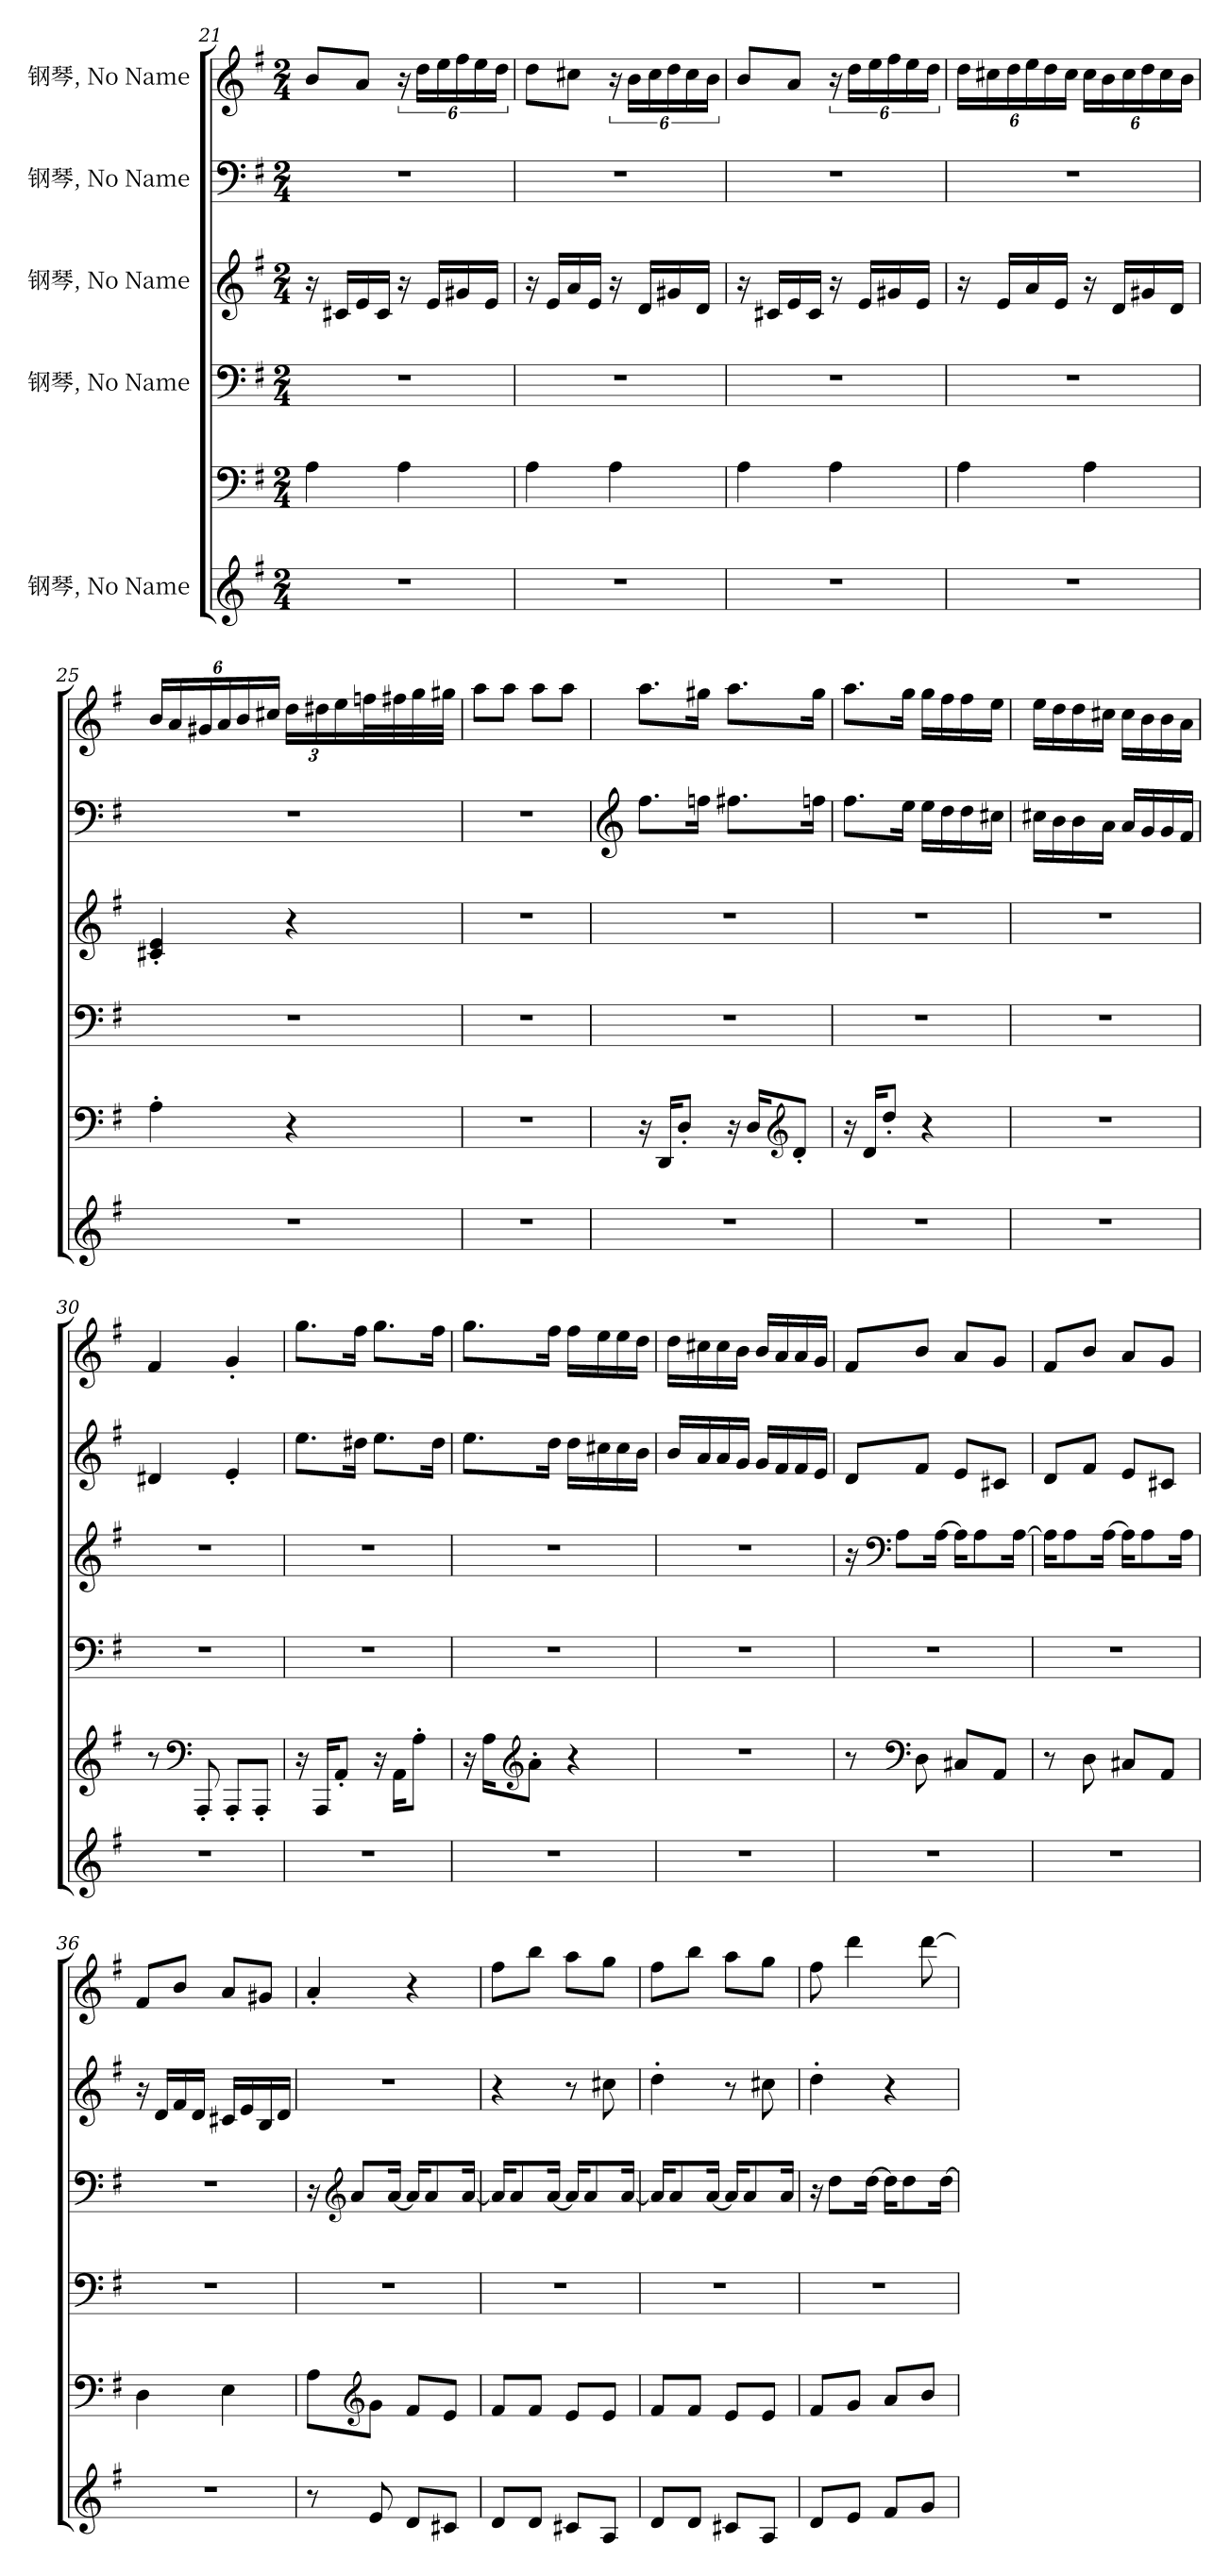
**kern	**kern	**kern	**kern	**kern	**kern
*part5	*part5	*part4	*part3	*part2	*part1
*staff6	*staff5	*staff4	*staff3	*staff2	*staff1
*I"钢琴, No Name	*	*I"钢琴, No Name	*I"钢琴, No Name	*I"钢琴, No Name	*I"钢琴, No Name
!!LO:LB:g=z
*clefG2	*clefF4	*clefF4	*clefG2	*clefF4	*clefG2
*k[f#]	*k[f#]	*k[f#]	*k[f#]	*k[f#]	*k[f#]
*M2/4	*M2/4	*M2/4	*M2/4	*M2/4	*M2/4
=21	=21	=21	=21	=21	=21
2r	4A\	2r	16r	2r	8b/L
.	.	.	16c#X/LL	.	.
.	.	.	16e/	.	8a/J
.	.	.	16c#/JJ	.	.
.	4A\	.	16r	.	24r
.	.	.	.	.	24dd\LL
.	.	.	16e/LL	.	.
.	.	.	.	.	24ee\
*	*	*	*	*	*Xbrackettup
.	.	.	16g#X/	.	24ff#\
.	.	.	.	.	24ee\
.	.	.	16e/JJ	.	.
.	.	.	.	.	24dd\JJ
=22	=22	=22	=22	=22	=22
2r	4A\	2r	16r	2r	8dd\L
.	.	.	16e/LL	.	.
.	.	.	16a/	.	8cc#X\J
.	.	.	16e/JJ	.	.
*	*	*	*	*	*brackettup
.	4A\	.	16r	.	24r
.	.	.	.	.	24b\LL
.	.	.	16d/LL	.	.
.	.	.	.	.	24cc#\
*	*	*	*	*	*Xbrackettup
.	.	.	16g#X/	.	24dd\
.	.	.	.	.	24cc#\
.	.	.	16d/JJ	.	.
.	.	.	.	.	24b\JJ
=23	=23	=23	=23	=23	=23
2r	4A\	2r	16r	2r	8b/L
.	.	.	16c#X/LL	.	.
.	.	.	16e/	.	8a/J
.	.	.	16c#/JJ	.	.
*	*	*	*	*	*brackettup
.	4A\	.	16r	.	24r
.	.	.	.	.	24dd\LL
.	.	.	16e/LL	.	.
.	.	.	.	.	24ee\
*	*	*	*	*	*Xbrackettup
.	.	.	16g#X/	.	24ff#\
.	.	.	.	.	24ee\
.	.	.	16e/JJ	.	.
.	.	.	.	.	24dd\JJ
!!LO:PB:g=z
=24	=24	=24	=24	=24	=24
2r	4A\	2r	16r	2r	24dd\LL
.	.	.	.	.	24cc#X\
.	.	.	16e/LL	.	.
.	.	.	.	.	24dd\
.	.	.	16a/	.	24ee\
.	.	.	.	.	24dd\
.	.	.	16e/JJ	.	.
.	.	.	.	.	24cc#\JJ
.	4A\	.	16r	.	24cc#\LL
.	.	.	.	.	24b\
.	.	.	16d/LL	.	.
.	.	.	.	.	24cc#\
.	.	.	16g#X/	.	24dd\
.	.	.	.	.	24cc#\
.	.	.	16d/JJ	.	.
.	.	.	.	.	24b\JJ
=25	=25	=25	=25	=25	=25
2r	4A'\	2r	4c#X/' 4e/'	2r	24b/LL
.	.	.	.	.	24a/
.	.	.	.	.	24g#X/
.	.	.	.	.	24a/
.	.	.	.	.	24b/
.	.	.	.	.	24cc#X/JJ
.	4r	.	4r	.	24dd\LL
.	.	.	.	.	24dd#X\
.	.	.	.	.	24ee\
.	.	.	.	.	32ffn\L
.	.	.	.	.	32ff#X\
*	*	*	*	*	*MM91
.	.	.	.	.	32gg\
.	.	.	.	.	32gg#X\JJJ
=26	=26	=26	=26	=26	=26
2r	2r	2r	2r	2r	8aa\L
.	.	.	.	.	8aa\J
.	.	.	.	.	8aa\L
.	.	.	.	.	8aa\J
!!LO:LB:g=z
=27	=27	=27	=27	=27	=27
*	*	*	*	*clefG2	*
*	*	*	*	*	*MM98
2r	16r	2r	2r	8.ff#\L	8.aa\L
.	16DD/KL	.	.	.	.
.	8D'/J	.	.	.	.
.	.	.	.	16ffn\Jk	16gg#X\Jk
*	*	*	*	*	*MM98
.	16r	.	.	8.ff#X\L	8.aa\L
.	16D/KL	.	.	.	.
*	*clefG2	*	*	*	*
.	8d'/J	.	.	.	.
.	.	.	.	16ffn\Jk	16gg#\Jk
=28	=28	=28	=28	=28	=28
*	*	*	*	*	*MM98
2r	16r	2r	2r	8.ff#\L	8.aa\L
.	16d/KL	.	.	.	.
.	8dd'/J	.	.	.	.
.	.	.	.	16ee\Jk	16gg\Jk
.	4r	.	.	16ee\LL	16gg\LL
.	.	.	.	16dd\	16ff#\
.	.	.	.	16dd\	16ff#\
.	.	.	.	16cc#X\JJ	16ee\JJ
=29	=29	=29	=29	=29	=29
2r	2r	2r	2r	16cc#X\LL	16ee\LL
.	.	.	.	16b\	16dd\
.	.	.	.	16b\	16dd\
.	.	.	.	16a\JJ	16cc#X\JJ
.	.	.	.	16a/LL	16cc#\LL
.	.	.	.	16g/	16b\
.	.	.	.	16g/	16b\
.	.	.	.	16f#/JJ	16a\JJ
=30	=30	=30	=30	=30	=30
2r	8r	2r	2r	4d#X/	4f#/
*	*clefF4	*	*	*	*
.	8AAA'/	.	.	.	.
.	8AAA'/L	.	.	4e'/	4g'/
.	8AAA'/J	.	.	.	.
!!LO:PB:g=z
=31	=31	=31	=31	=31	=31
*	*	*	*	*	*MM98
2r	16r	2r	2r	8.ee\L	8.gg\L
.	16AAA/KL	.	.	.	.
.	8AA'/J	.	.	.	.
.	.	.	.	16dd#X\Jk	16ff#\Jk
*	*	*	*	*	*MM98
.	16r	.	.	8.ee\L	8.gg\L
.	16AA\KL	.	.	.	.
.	8A'\J	.	.	.	.
.	.	.	.	16dd#\Jk	16ff#\Jk
=32	=32	=32	=32	=32	=32
*	*	*	*	*	*MM98
2r	16r	2r	2r	8.ee\L	8.gg\L
.	16A\KL	.	.	.	.
*	*clefG2	*	*	*	*
.	8a'\J	.	.	.	.
.	.	.	.	16dd\Jk	16ff#\Jk
.	4r	.	.	16dd\LL	16ff#\LL
.	.	.	.	16cc#X\	16ee\
.	.	.	.	16cc#\	16ee\
.	.	.	.	16b\JJ	16dd\JJ
=33	=33	=33	=33	=33	=33
2r	2r	2r	2r	16b/LL	16dd\LL
.	.	.	.	16a/	16cc#X\
.	.	.	.	16a/	16cc#\
.	.	.	.	16g/JJ	16b\JJ
.	.	.	.	16g/LL	16b/LL
.	.	.	.	16f#/	16a/
.	.	.	.	16f#/	16a/
.	.	.	.	16e/JJ	16g/JJ
=34	=34	=34	=34	=34	=34
2r	8r	2r	16r	8d/L	8f#/L
*	*	*	*clefF4	*	*
.	.	.	8A\L	.	.
*	*clefF4	*	*	*	*
.	8D\	.	.	8f#/J	8b/J
.	.	.	[16A\Jk	.	.
.	8C#X/L	.	16A\KL]	8e/L	8a/L
.	.	.	8A\	.	.
.	8AA/J	.	.	8c#X/J	8g/J
.	.	.	[16A\Jk	.	.
!!LO:LB:g=z
=35	=35	=35	=35	=35	=35
*	*	*	*	*	*MM96
2r	8r	2r	16A\KL]	8d/L	8f#/L
.	.	.	8A\	.	.
.	8D\	.	.	8f#/J	8b/J
.	.	.	[16A\Jk	.	.
.	8C#X/L	.	16A\KL]	8e/L	8a/L
.	.	.	8A\	.	.
.	8AA/J	.	.	8c#X/J	8g/J
.	.	.	16A\Jk	.	.
=36	=36	=36	=36	=36	=36
2r	4D\	2r	2r	16r	8f#/L
.	.	.	.	16d/LL	.
.	.	.	.	16f#/	8b/J
.	.	.	.	16d/JJ	.
.	4E\	.	.	16c#X/LL	8a/L
.	.	.	.	16e/	.
.	.	.	.	16B/	8g#X/J
.	.	.	.	16d/JJ	.
=37	=37	=37	=37	=37	=37
*	*	*	*	*	*MM96
8r	8A\L	2r	16r	2r	4a'/
*	*	*	*clefG2	*	*
.	.	.	8a/L	.	.
*	*clefG2	*	*	*	*
8e/	8g\J	.	.	.	.
.	.	.	[16a/Jk	.	.
8d/L	8f#/L	.	16a/KL]	.	4r
.	.	.	8a/	.	.
8c#X/J	8e/J	.	.	.	.
.	.	.	[16a/Jk	.	.
=38	=38	=38	=38	=38	=38
*	*	*	*	*	*MM96
8d/L	8f#/L	2r	16a/KL]	4r	8ff#\L
.	.	.	8a/	.	.
8d/J	8f#/J	.	.	.	8bb\J
.	.	.	[16a/Jk	.	.
8c#X/L	8e/L	.	16a/KL]	8r	8aa\L
.	.	.	8a/	.	.
8A/J	8e/J	.	.	8cc#X\	8gg\J
.	.	.	[16a/Jk	.	.
=39	=39	=39	=39	=39	=39
*	*	*	*	*	*MM96
8d/L	8f#/L	2r	16a/KL]	4dd'\	8ff#\L
.	.	.	8a/	.	.
8d/J	8f#/J	.	.	.	8bb\J
.	.	.	[16a/Jk	.	.
8c#X/L	8e/L	.	16a/KL]	8r	8aa\L
.	.	.	8a/	.	.
8A/J	8e/J	.	.	8cc#X\	8gg\J
.	.	.	16a/Jk	.	.
!!LO:PB:g=z
=40	=40	=40	=40	=40	=40
*	*	*	*	*	*MM96
8d/L	8f#/L	2r	16r	4dd'\	8ff#\
.	.	.	8dd\L	.	.
8e/J	8g/J	.	.	.	4ddd\
.	.	.	[16dd\Jk	.	.
8f#/L	8a/L	.	16dd\KL]	4r	.
.	.	.	8dd\	.	.
8g/J	8b/J	.	.	.	[8ddd\
.	.	.	[16dd\Jk	.	.
=	=	=	=	=	=
*-	*-	*-	*-	*-	*-
